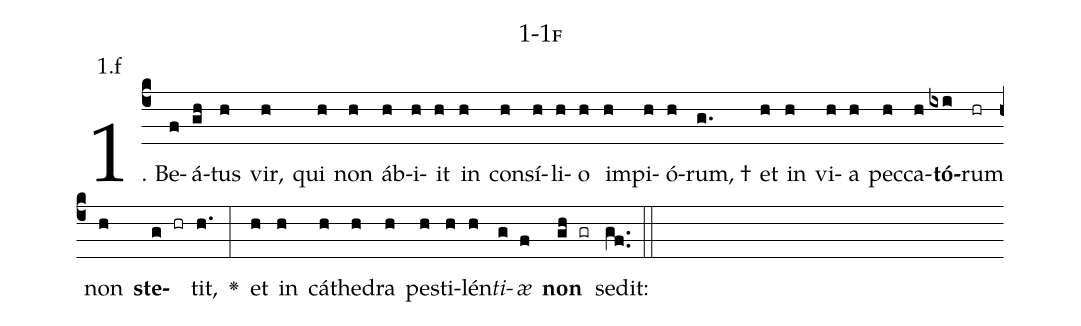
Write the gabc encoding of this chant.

name: 1-1f;
annotation: 1.f;
%%
(c4)1. Be(f)á(gh)tus(h) vir,(h) qui(h) non(h) áb(h)i(h)it(h) in(h) con(h)sí(h)li(h)o(h) im(h)pi(h)ó(h)rum, †(g.) et(h) in(h) vi(h)a(h) pec(h)ca(h)<b>tó</b>(ixi)rum(hr) non(h) <b>ste</b>(g hr)tit,(h.) <v>\greheightstar</v>(:) et(h) in(h) cá(h)the(h)dra(h) pes(h)ti(h)lén(h)<i>ti</i>(g)<i>æ</i>(f) <b>non</b>(gh gr) sedit:(gf..) (::)
